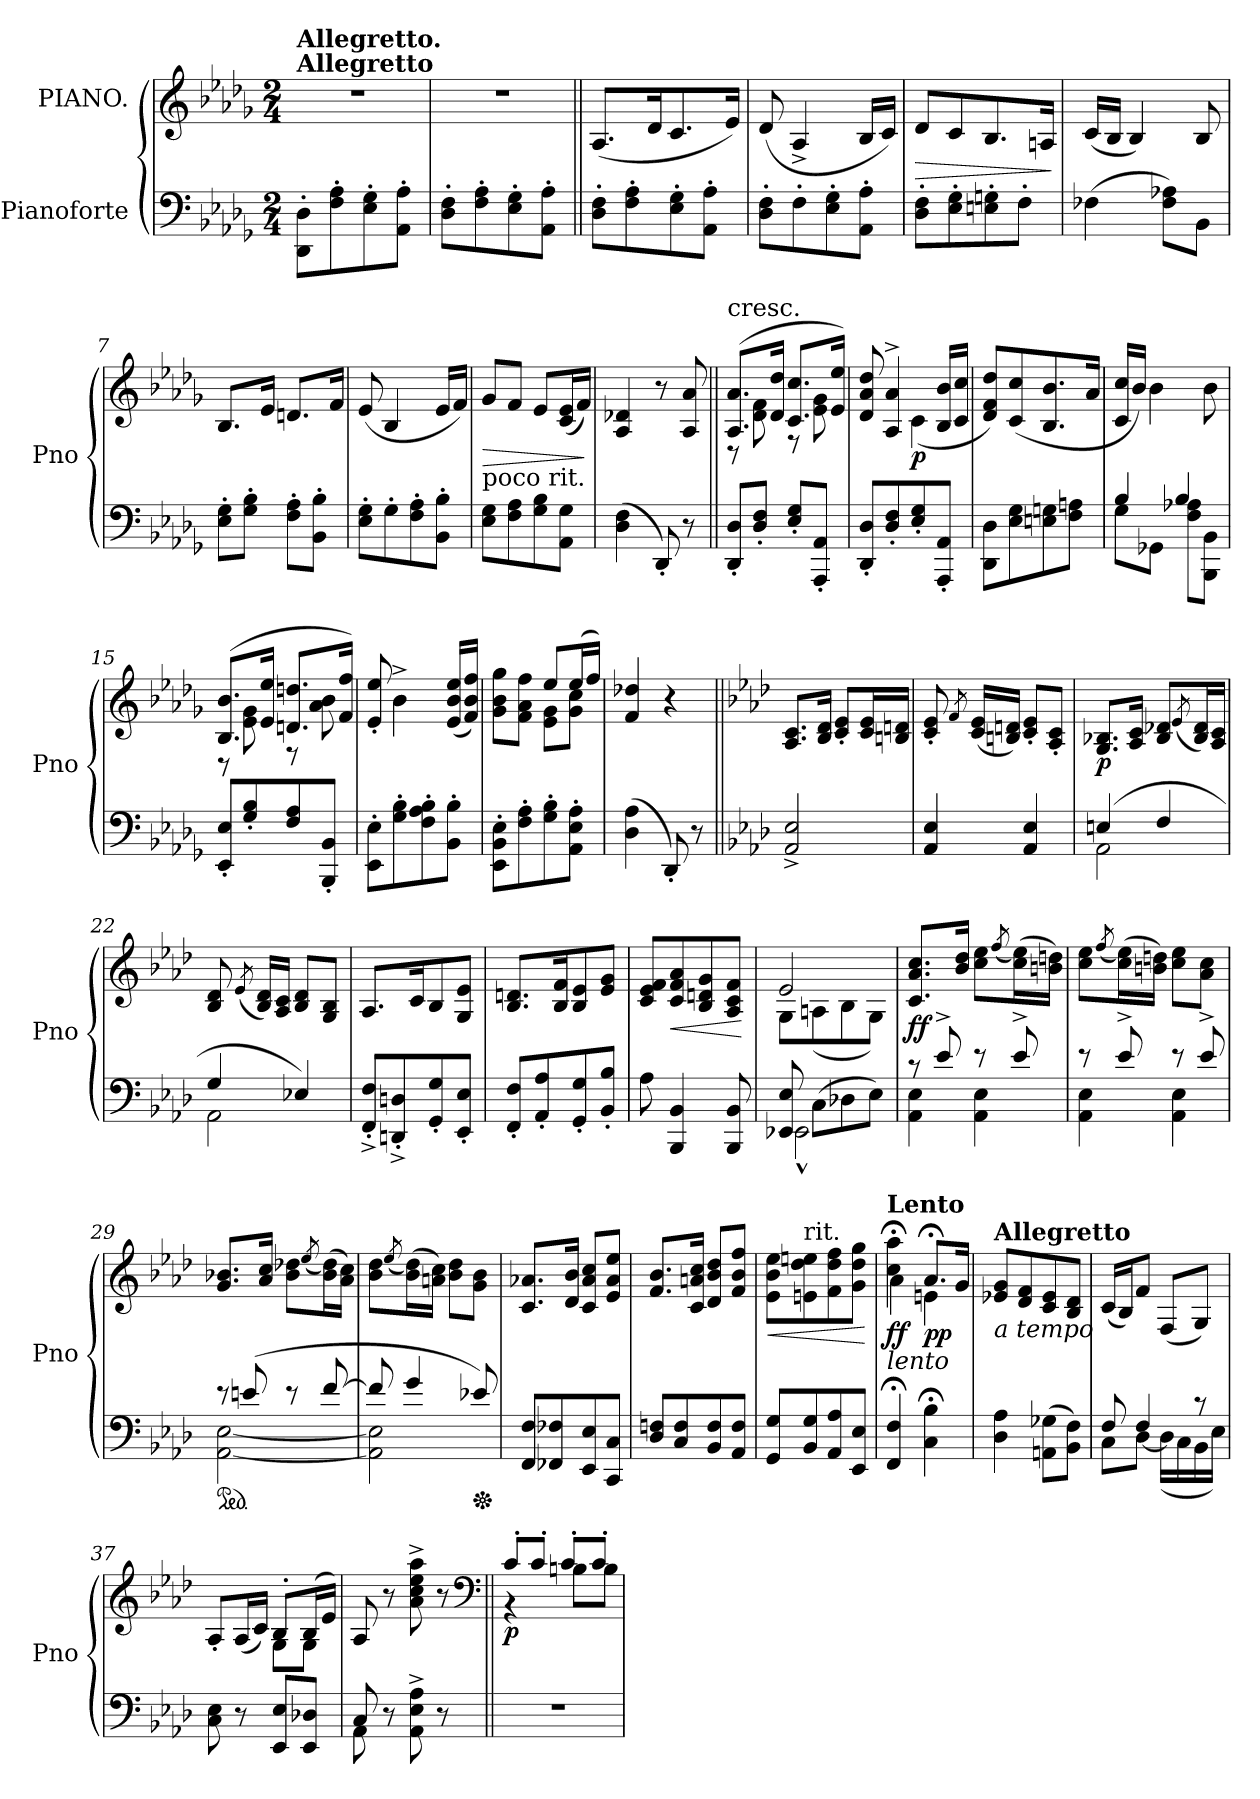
**kern	**kern	**dynam
*part2	*part1	*part1
*staff2	*staff1	*staff1
*I"Pianoforte	*I"PIANO.	*
*I'Pno	*	*
*clefF4	*clefG2	*
*k[b-e-a-d-g-]	*k[b-e-a-d-g-]	*
*D-:	*D-:	*
*M2/4	*M2/4	*
=1	=1	=1
!	!LO:TX:a:B:t=Allegretto	!
!	!LO:TX:a:B:t=Allegretto.	!
8DD-'\ 8D-'\L	2r	.
8F'\ 8A-'\	.	.
8E-'\ 8G-'\	.	.
8AA-'\ 8A-'\J	.	.
=2	=2	=2
8D-'\ 8F'\L	2r	.
8F'\ 8A-'\	.	.
8E-'\ 8G-'\	.	.
8AA-'\ 8A-'\J	.	.
=3||	=3||	=3||
8D-'\ 8F'\L	(8.A-/L	.
8F'\ 8A-'\	.	.
.	16d-/K	.
8E-'\ 8G-'\	8.c/	.
8AA-'\ 8A-'\J	.	.
.	16e-/Jk)	.
=4	=4	=4
8D-'\ 8F'\L	(8d-/	.
8F'\	4A-^>/	.
8E-'\ 8G-'\	.	.
8AA-'\ 8A-'\J	16B-/LL	.
.	16c/JJ)	.
=5	=5	=5
!	!	!LO:HP:b
8D-'\ 8F'\L	8d-/L	>
8E-'\ 8G-'\	8c/	.
8En'\ 8Gn'\	8.B-/	.
8F'\J	.	.
.	16An/Jk	.
.	.	]
=6	=6	=6
(4F-X\	(16c/LL	.
.	16B-/JJ	.
.	4B-/)	.
8F-\ 8A-X\L)	.	.
8BB-\J	8B-/	.
=7	=7	=7
8E-'\ 8G-'\L	8.B-/L	.
8G-'\ 8B-'\J	.	.
.	16e-/Jk	.
8F'\ 8A-'\L	8.dn/L	.
8BB-'\ 8B-'\J	.	.
.	16f/Jk	.
=8	=8	=8
8E-'\ 8G-'\L	(8e-/	.
8G-'\	4B-/	.
8F'\ 8A-'\	.	.
8BB-'\ 8B-'\J	16e-/LL	.
.	16f/JJ)	.
=9	=9	=9
!	!LO:TX:b:t=poco rit.	!
!	!	!LO:HP:b
8E-\ 8G-\L	8g-/L	>
8F\ 8A-\	8f/J	.
8G-\ 8B-\	8e-/L	.
8AA-\ 8G-\J	(16c/ 16e-/L	.
.	16f/JJ)	.
.	.	]
=10	=10	=10
(4D-\ 4F\	4A-/ 4d-X/	.
8DD-'/)	8r	.
8r	8A-/ 8a-/	.
=11||	=11||	=11||
*	*^	*
!	!LO:TX:t=cresc.	!	!
8DD-'/ 8D-'/L	(8.A-/ 8.a-/L	8r	.
8D-'/ 8F'/J	.	8d-\ 8f\	.
.	16d-/ 16dd-/Jk	.	.
8E-'/ 8G-'/L	8.c/ 8.cc/L	8r	.
8AAA-'/ 8AA-'/J	.	8e-\ 8g-\	.
.	16e-/ 16ee-/Jk)	.	.
=12	=12	=12	=12
8DD-'/ 8D-'/L	8d-/ 8a-/ 8dd-/	4ryy	.
8D-'/ 8F'/	4A-^/ 4a-^/	.	.
8E-'/ 8G-'/	.	(4c\	p
8AAA-'/ 8AA-'/J	16B-/ 16b-/LL	.	.
.	16c/ 16cc/JJ	.	.
*	*v	*v	*
=13	=13	=13
8DD-\ 8D-\L	8d-/ 8f/ 8dd-/L)	.
8E-\ 8G-\	(<8c/ 8cc/	.
8En\ 8Gn\	8.B-/ 8.b-/	.
8F\ 8An\J	.	.
.	16a-/Jk	.
=14	=14	=14
*^	*	*
4B-/	8G-\L	16c/ 16cc/LL	.
.	.	16b-/JJ)	.
.	8GG-X\J	4b-\	.
4B-/	8F\ 8A-X\L	.	.
.	8BBB-\ 8BB-\J	8b-\	.
*v	*v	*	*
=15	=15	=15
*	*^	*
8EE-'/ 8E-'/L	(8.B-/ 8.b-/L	8r	.
8G-'/ 8B-'/	.	8e-\ 8g-\	.
.	16e-/ 16ee-/Jk	.	.
8F/ 8A-/	8.dn/ 8.ddn/L	8r	.
8BBB-'/ 8BB-'/J	.	8a-\ 8b-\	.
.	16f/ 16ff/Jk)	.	.
*	*v	*v	*
=16	=16	=16
8EE-'\ 8E-'\L	8e-'/ 8ee-'/	.
8G-'\ 8B-'\	4b-^\	.
8F'\ 8A-'\ 8B-'\	.	.
8BB-'\ 8B-'\J	(16e-/ 16b-/ 16ee-/LL	.
.	16f/ 16b-/ 16ff/JJ)	.
=17	=17	=17
*	*^	*
8EE-'\ 8BB-'\ 8E-'\L	8g-\ 8b-\ 8gg-\L	4ryy	.
8F'\ 8A-'\	8f\ 8a-\ 8ff\J	.	.
8G-'\ 8B-'\	8ee-/L	8e-\ 8g-\L	.
8AA-'\ 8E-'\ 8A-'\J	(16ee-/L	8g-\ 8cc\J	.
.	16ff/JJ)	.	.
*	*v	*v	*
=18	=18	=18
(4D-\ 4A-\	4f/ 4dd-X/	.
8DD-'/)	4r	.
8r	.	.
=19||	=19||	=19||
*k[b-e-a-d-]	*k[b-e-a-d-]	*
2AA-^>/ 2E-^>/	8.A-/ 8.c/L	.
.	16B-/ 16d-/Jk	.
.	8c'/ 8e-'/L	.
.	16c/ 16e-/L	.
.	16Bn/ 16dn/JJ	.
=20	=20	=20
4AA-/ 4E-/	8c'/ 8e-'/	.
.	8qf/	.
.	(16c/ 16e-/LL	.
.	16Bn/ 16dn/JJ)	.
4AA-/ 4E-/	8c'/ 8e-'/L	.
.	8A-'/ 8c'/J	.
=21	=21	=21
*^	*	*
(4En/	2AA-\	8.G/ 8.B-X/L	p
.	.	16A-/ 16c/Jk	.
4F/	.	8B-/ 8d-X/L	.
.	.	(8qe-/	.
.	.	16B-/ 16d-/L)	.
.	.	16A-/ 16c/JJ	.
=22	=22	=22	=22
4G/	2AA-\	8B-/ 8d-/	.
.	.	(8qe-/	.
.	.	16B-/ 16d-/LL)	.
.	.	16A-/ 16c/JJ	.
4E-X/)	.	8B-/ 8d-/L	.
.	.	8G/ 8B-/J	.
*v	*v	*	*
=23	=23	=23
8FF'^/ 8F'^/L	8.A-/L	.
8DDn'^/ 8Dn'^/	.	.
.	16c/K	.
8GG'/ 8G'/	8B-/	.
8EE-'/ 8E-'/J	8G/ 8e-/J	.
=24	=24	=24
8FF'/ 8F'/L	8.B-/ 8.dn/L	.
8AA-'/ 8A-'/	.	.
.	16B-/ 16f/K	.
8GG'/ 8G'/	8B-/ 8e-/	.
8BB-'/ 8B-'/J	8e-/ 8g/J	.
=25	=25	=25
8A-\	8c/ 8e-/ 8f/L	.
!	!	!LO:HP:b
4BBB-/ 4BB-/	8c/ 8f/ 8a-/	<
.	8B-/ 8dn/ 8g/	.
8BBB-/ 8BB-/	8A-/ 8c/ 8f/J	.
.	.	[
=26	=26	=26
*^	*^	*
8EE-X/ 8E-/	2EE-^^\	2e-/	8G\L	.
(8C\L	.	.	(8An\	.
8D-X\	.	.	8B-\	.
8E-\J)	.	.	8G\J)	.
*	*	*v	*v	*
=27	=27	=27	=27
8r	4AA-\ 4E-\	8.c/ 8.a-/ 8.cc/L	ff
8e-^/	.	.	.
.	.	16b-/ 16dd-/Jk	.
8r	4AA-\ 4E-\	8cc\ 8ee-\L	.
.	.	(8qff/	.
8e-^/	.	(16cc\ 16ee-\L)	.
.	.	16bn\ 16ddn\JJ)	.
=28	=28	=28	=28
8r	4AA-\ 4E-\	8cc\ 8ee-\L	.
.	.	(8qff/	.
8e-^/	.	(16cc\ 16ee-\L)	.
.	.	16bn\ 16ddn\JJ)	.
8r	4AA-\ 4E-\	8cc\ 8ee-\L	.
8e-^/	.	8a-\ 8cc\J	.
=29	=29	=29	=29
*ped	*	*	*
8r	[2AA-\ [2E-\	8.g/ 8.b-X/L	.
(8en/	.	.	.
.	.	16a-/ 16cc/Jk	.
8r	.	8b-\ 8dd-X\L	.
.	.	(8qee-/	.
[8f/	.	(16b-\ 16dd-\L)	.
.	.	16a-\ 16cc\JJ)	.
=30	=30	=30	=30
8f/]	2AA-]\ 2E-]\	8b-\ 8dd-\L	.
.	.	(8qee-/	.
4g/	.	(16b-\ 16dd-\L)	.
.	.	16an\ 16cc\JJ)	.
.	.	8b-\ 8dd-\L	.
*Xped	*	*	*
8e-X/)	.	8g\ 8b-\J	.
*v	*v	*	*
=31	=31	=31
8FF/ 8F/L	8.c/ 8.a-X/L	.
8FF-X/ 8F-X/	.	.
.	16d-/ 16b-/Jk	.
8EE-/ 8E-/	8c/ 8a-/ 8cc/L	.
8CC/ 8C/J	8e-/ 8a-/ 8ee-/J	.
=32	=32	=32
8D-/ 8Fn/L	8.f/ 8.b-/L	.
8C/ 8F/	.	.
.	16c/ 16an/ 16cc/Jk	.
8BB-/ 8F/	8d-/ 8b-/ 8dd-/L	.
8AA-/ 8F/J	8f/ 8b-/ 8ff/J	.
=33	=33	=33
!	!	!LO:HP:b
8GG/ 8G/L	8e-\ 8b-\ 8ee-\L	<
!	!LO:TX:a:t=rit.	!
8BB-/ 8G/	8en\ 8dd-\ 8een\	.
8AA-/ 8A-/	8f\ 8dd-\ 8ff\	.
8EE-/ 8E-/J	8g\ 8dd-\ 8gg\J	.
.	.	[
=34	=34	=34
*	*^	*
!	!LO:TX:a:B:t=Lento	!	!
!	!LO:TX:b:i:t=lento	!	!
4FF;/ 4F;/	4cc;<\ 4aa-;<\	4a-\	ff
4C;\ 4B-;\	8.a-;</L	4en\	pp
.	16g/Jk	.	.
*	*v	*v	*
=35	=35	=35
!	!LO:TX:b:i:t=a tempo	!
!	!LO:TX:a:B:t=Allegretto	!
4D-\ 4A-\	8e-X/ 8g/L	.
.	8d-/ 8f/	.
(8AAn\ 8G-X\L	8c/ 8e-/	.
8BB-\ 8F\J)	8B-/ 8d-/J	.
=36	=36	=36
*^	*	*
8F/	8C\L	(16c/LL	.
.	.	16B-/J)	.
4F/	[8D-\J	8f/J	.
.	(16D-\LL]	(8F/L	.
.	16C\	.	.
8r	16BB-\	8G/J)	.
.	16E-\JJ)	.	.
*v	*v	*	*
=37	=37	=37
*	*^	*
8C\ 8E-\	8A-'/L	4ryy	.
8r	(16A-/L	.	.
.	16c/JJ)	.	.
8EE-/ 8E-/L	8B-'/L	8G\L	.
8EE-/ 8D-X/J	(16B-/L	8G\J	.
.	16e-/JJ)	.	.
*	*v	*v	*
=38	=38	=38
*^	*	*
8C/	8AA-\	8A-/	.
8r	4.ryy	8r	.
8AA-^\ 8E-^\ 8A-^\	.	8a-^\ 8cc^\ 8ee-^\ 8aa-^\	.
8r	.	8r	.
*v	*v	*	*
*	*clefF4	*
=39||	=39||	=39||
*	*^	*
2r	8c'/L	4r	p
.	8c'/J	.	.
.	8c'/L	8Bn\L	.
.	8c'/J	8B\J	.
*	*v	*v	*
=	=	=
*-	*-	*-
